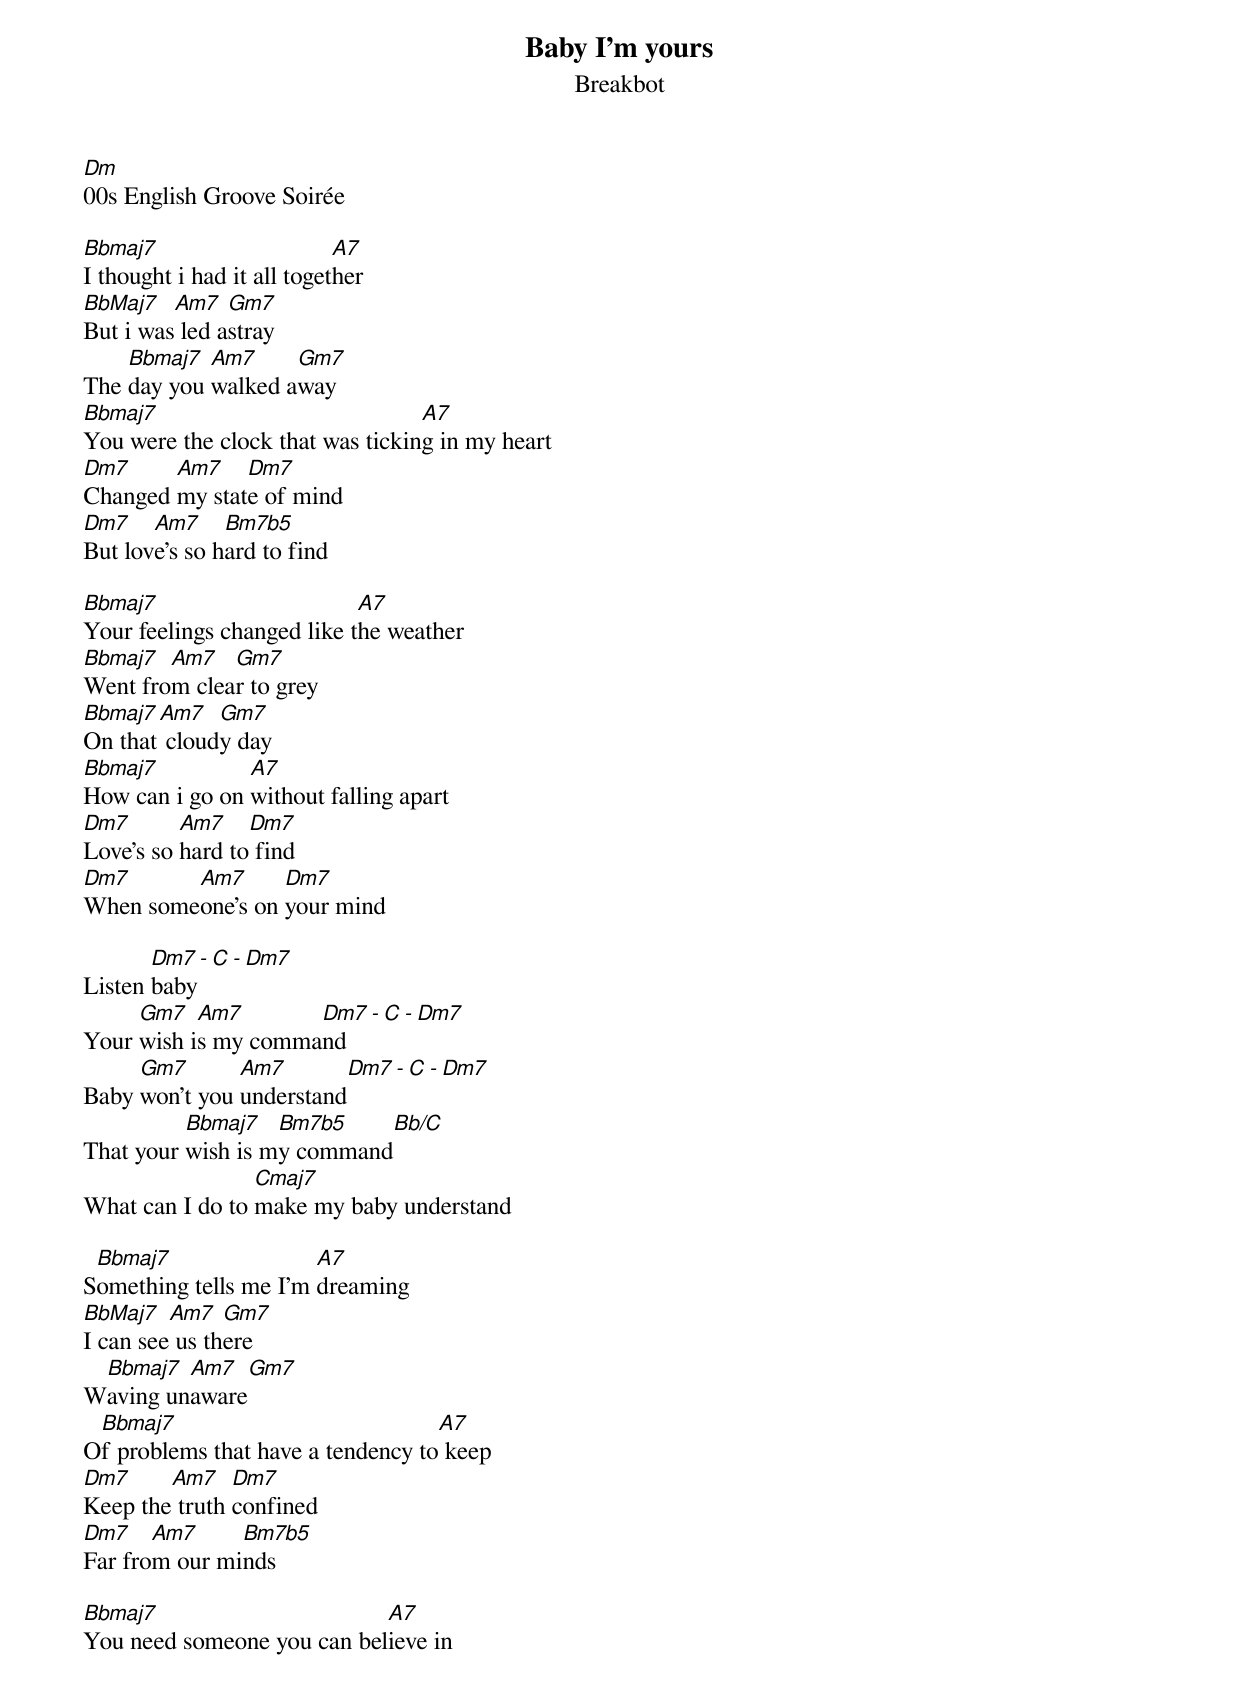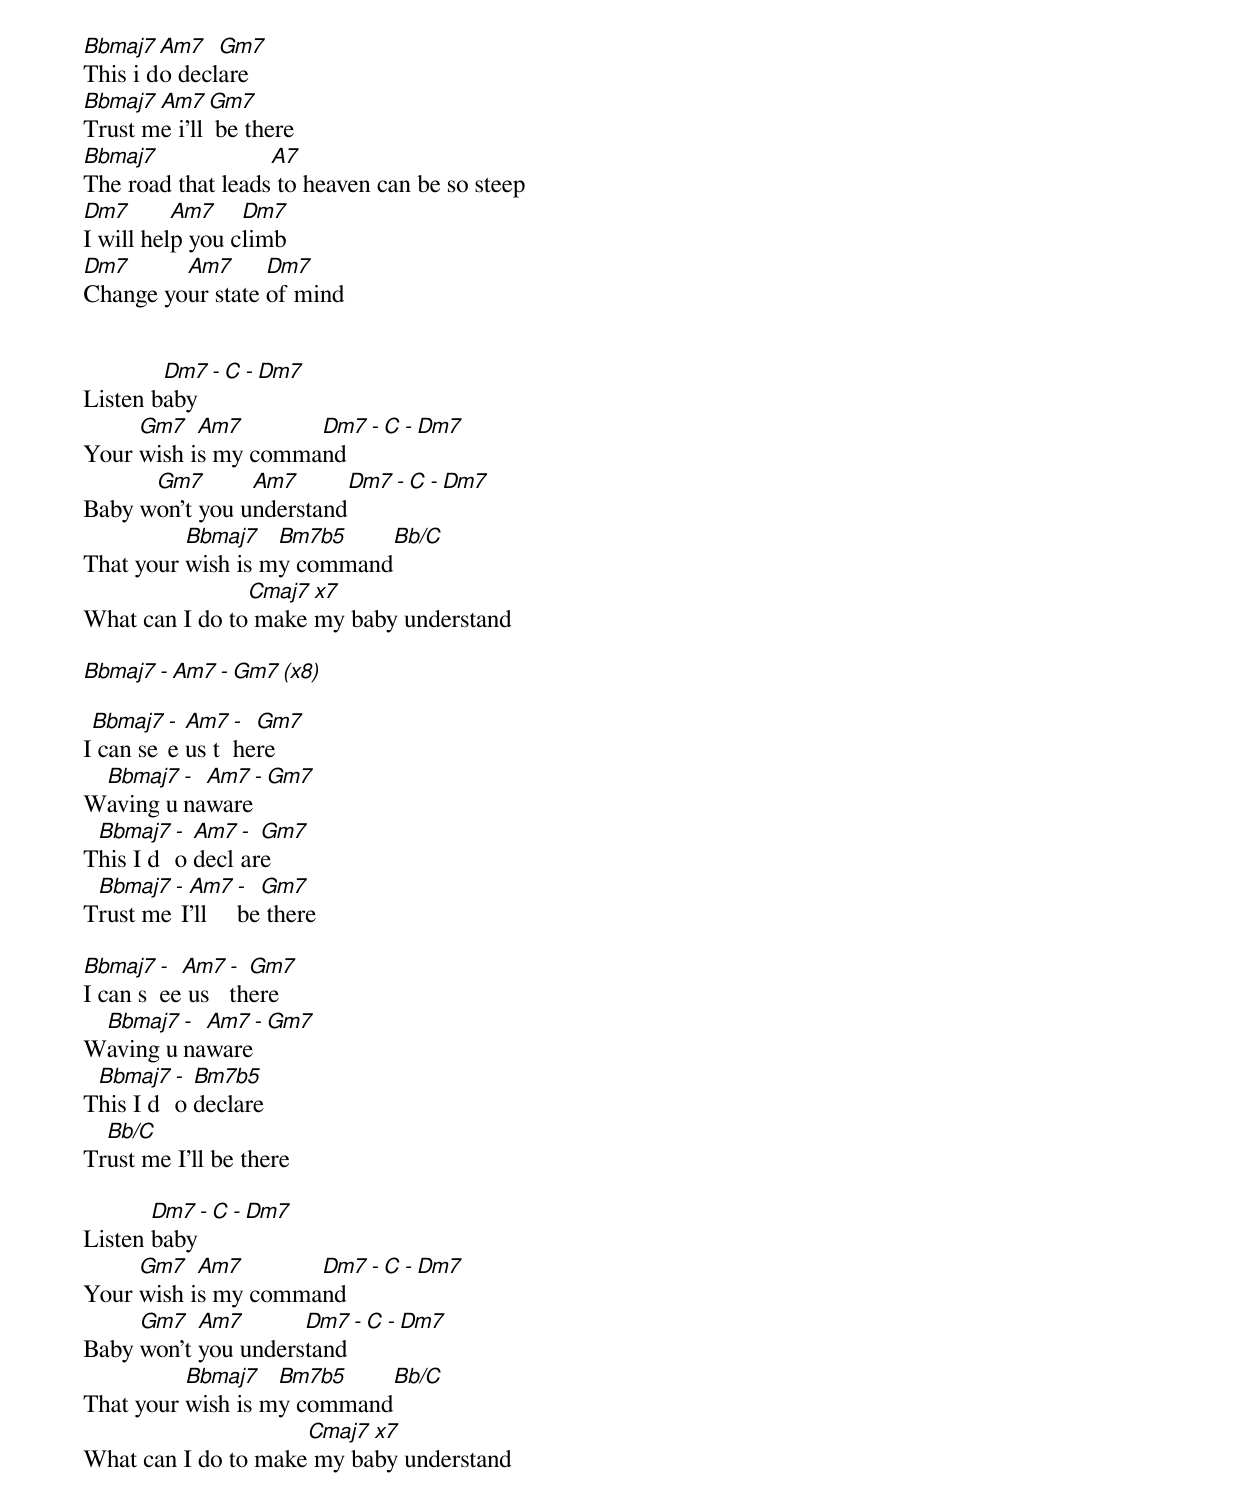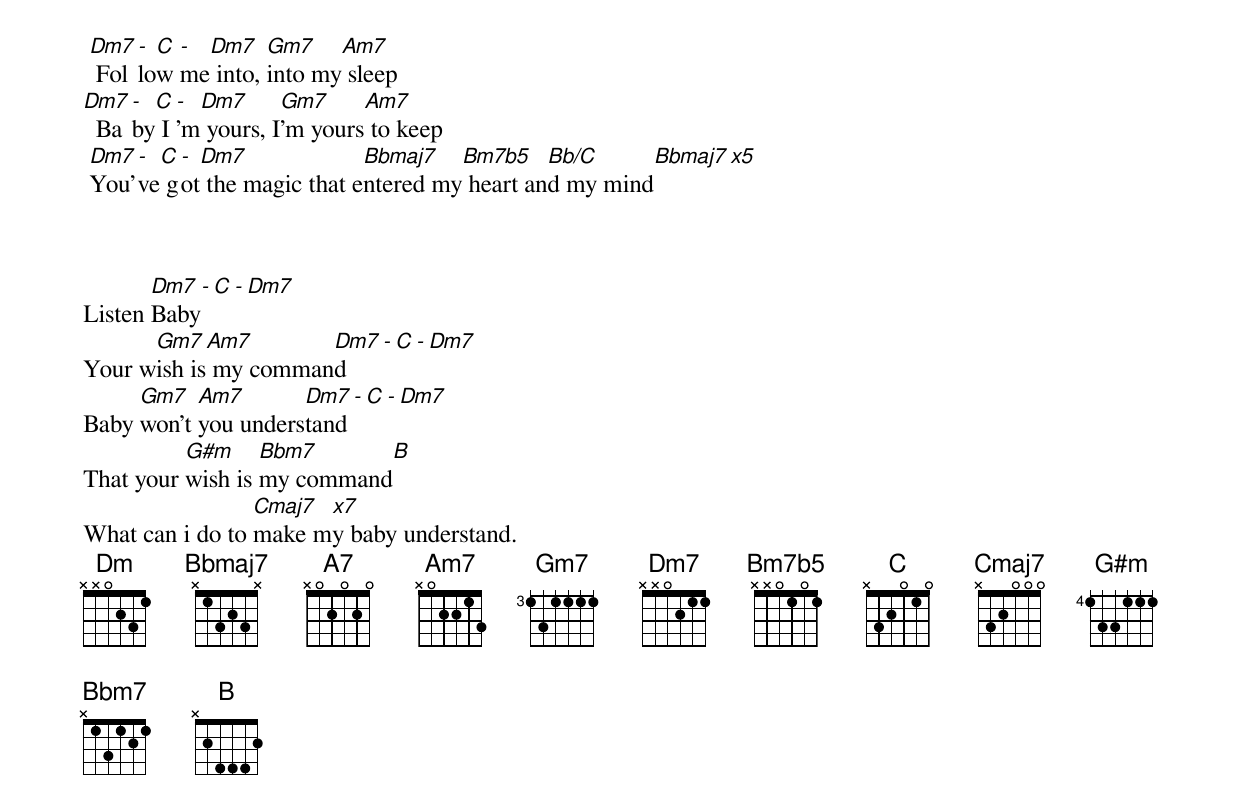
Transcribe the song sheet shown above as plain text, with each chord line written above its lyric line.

Baby I'm yours
Breakbot
Dm
00s English Groove Soirée

Bbmaj7                      A7
I thought i had it all together
BbMaj7   Am7   Gm7
But i was led astray
    Bbmaj7  Am7     Gm7
The day you walked away
Bbmaj7                            A7
You were the clock that was ticking in my heart
Dm7     Am7    Dm7
Changed my state of mind
Dm7    Am7     Bm7b5
But love's so hard to find

Bbmaj7                      A7
Your feelings changed like the weather
Bbmaj7  Am7   Gm7
Went from clear to grey
Bbmaj7 Am7   Gm7
On that cloudy day
Bbmaj7          A7
How can i go on without falling apart
Dm7       Am7    Dm7
Love's so hard to find
Dm7      Am7      Dm7
When someone's on your mind

       Dm7 - C - Dm7
Listen baby
     Gm7   Am7       Dm7 - C - Dm7
Your wish is my command
     Gm7       Am7       Dm7 - C - Dm7
Baby won't you understand
          Bbmaj7   Bm7b5    Bb/C
That your wish is my command
                 Cmaj7
What can I do to make my baby understand

 Bbmaj7                A7
Something tells me I'm dreaming
BbMaj7   Am7   Gm7
I can see us there
 Bbmaj7  Am7     Gm7
Waving unaware
 Bbmaj7                            A7
Of problems that have a tendency to keep
Dm7     Am7    Dm7
Keep the truth confined
Dm7    Am7     Bm7b5
Far from our minds

Bbmaj7                      A7
You need someone you can believe in
Bbmaj7  Am7   Gm7
This i do declare
Bbmaj7 Am7   Gm7
Trust me i'll be there
Bbmaj7             A7
The road that leads to heaven can be so steep
Dm7       Am7    Dm7
I will help you climb
Dm7      Am7      Dm7
Change your state of mind


        Dm7 - C - Dm7
Listen baby
     Gm7   Am7       Dm7 - C - Dm7
Your wish is my command
      Gm7       Am7       Dm7 - C - Dm7
Baby won't you understand
          Bbmaj7   Bm7b5    Bb/C
That your wish is my command
                Cmaj7 x7
What can I do to make my baby understand

 Bbmaj7 - Am7 - Gm7 (x8)

 Bbmaj7 - Am7 - Gm7
I can see us there
 Bbmaj7 - Am7 - Gm7
Waving unaware
 Bbmaj7 - Am7 - Gm7
This I do declare
 Bbmaj7 - Am7 - Gm7
Trust me I'll be there

Bbmaj7 - Am7 - Gm7
I can see us there
 Bbmaj7 - Am7 - Gm7
Waving unaware
 Bbmaj7 - Bm7b5
This I do declare
  Bb/C
Trust me I'll be there

       Dm7 - C - Dm7
Listen baby
     Gm7   Am7       Dm7 - C - Dm7
Your wish is my command
     Gm7   Am7       Dm7 - C - Dm7
Baby won't you understand
          Bbmaj7   Bm7b5    Bb/C
That your wish is my command
                     Cmaj7 x7
What can I do to make my baby understand

 Dm7 - C - Dm7    Gm7    Am7
  Follow me into, into my sleep
Dm7 - C - Dm7      Gm7     Am7
  Baby I'm yours, I'm yours to keep
 Dm7 - C - Dm7              Bbmaj7   Bm7b5    Bb/C      Bbmaj7 x5
 You've got the magic that entered my heart and my mind



       Dm7 - C - Dm7
Listen Baby
      Gm7   Am7       Dm7 - C - Dm7
Your wish is my command
     Gm7   Am7       Dm7 - C - Dm7
Baby won't you understand
          G#m     Bbm7      B
That your wish is my command
                 Cmaj7 x7
What can i do to make my baby understand.
